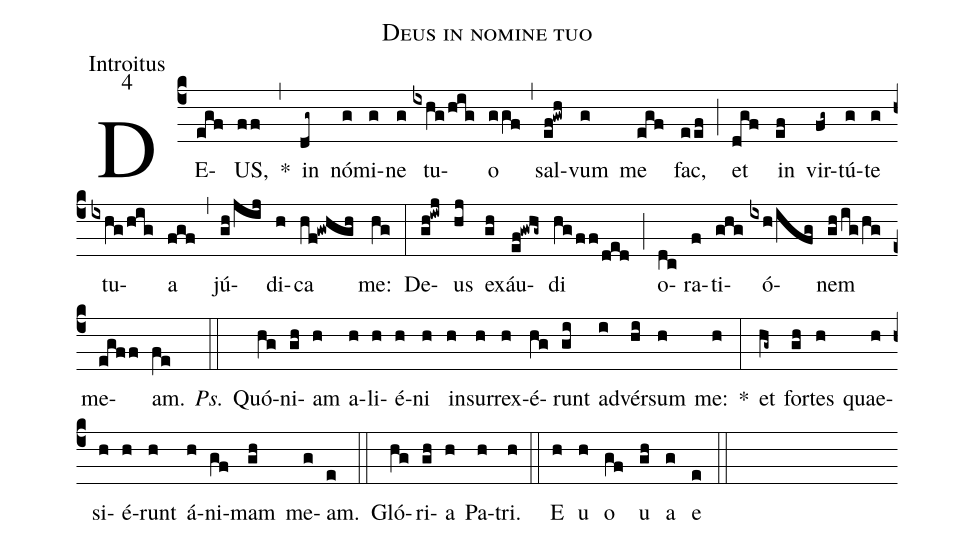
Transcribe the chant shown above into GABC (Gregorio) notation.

name:Deus in nomine tuo;
office-part:Introitus;
mode:4;
%%
(c4) DE(egf)US,(ff) *(,) in(dg~) nó(g)mi(g)ne(g) tu(ixhg/hig)o(ggf) (,) sal(ef!gwh)vum(g) me(egf) fac,(eef) (;) et(dgf) in(ef) vir(fg~)tú(g)te(g) tu(ixhg/hig)a(fgf) (,) jú(gh/jij)di(h)ca(hf!gwhgh) me:(hg) (:) De(gh!iwj)us(hj) ex(gh)áu(ef!gwhg~)di(hg/ff/ded) (;) o(dc)ra(f)ti(ghg)ó(ixh/ifg)nem(gh/ig/hg) me(egff)am.(fe) <i>Ps.</i>(::) Quó(hg)ni(gh)am(h) a(h)li(h)é(h)ni(h) in(h)sur(h)rex(h)é(hg)runt(gi) ad(i)vér(hi)sum(h) me:(h) *(:) et(hg~) for(gh)tes(h) quae(h)si(h)é(h)runt(h) á(h)ni(gf)mam(gh) me(g)am.(e) (::) Gló(hg)ri(gh)a(h) Pa(h)tri.(h) (::) E(h) u(h) o(gf) u(gh) a(g) e(e) (::)
